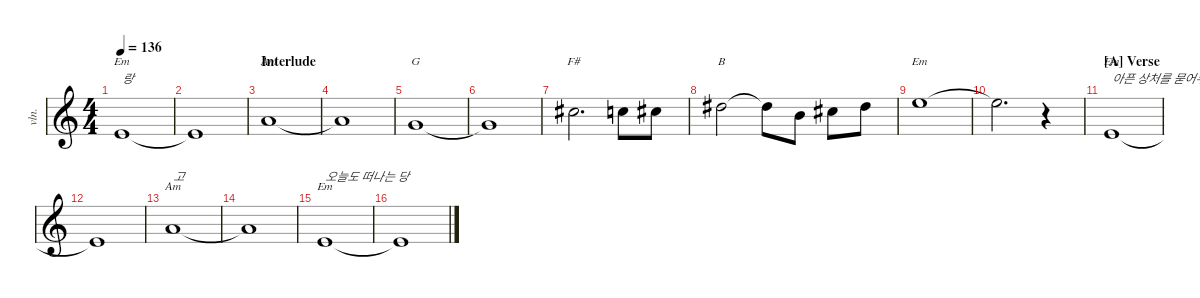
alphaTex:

\defaultSystemsLayout 4
\hideDynamics
\bracketExtendMode nobrackets
\track ("Violin" "vln.") {instrument stringensemble1}
\staff {score}
\tuning (E5 A4 D4 G3)
\chord ("Em" 0 x x x) {showdiagram false showfingering false}
\chord ("Am" 5 x x x) {showdiagram false showfingering false}
\chord ("G" 3 x x x) {showdiagram false showfingering false}
\chord ("F#" 9 x x x) {firstfret 9 showdiagram false showfingering false}
\chord ("B" 11 x x x) {firstfret 11 showdiagram false showfingering false}
\chord ("Em" 12 x x x) {firstfret 12 showdiagram false showfingering false}
\ts (4 4)
\tempo 136
\clef g2
\ks c
2.3.1{ch "Em" txt "랑" dy mf beam Up} |
2.3{t}.1{beam Up} |
\section ("" "Interlude")
0.2.1{ch "Am" beam Up} |
0.2{t}.1{beam Up} |
5.3.1{ch "G" beam Up} |
5.3{t}.1{beam Up} |
4.2{acc #}.2{d ch "F#" beam Down} 3.2.8{beam Down} 4.2{acc #}.8{beam Down} |
6.2{acc #}.2{ch "B" beam Down} 6.2{t acc #}.8{beam Down} 2.2.8{beam Down} 4.2{acc #}.8{beam Down} 6.2{acc #}.8{beam Down} |
0.1.1{ch "Em" beam Down} |
0.1{t}.2{d beam Down} r.4{beam Down} |
\section ("A" "Verse")
2.3.1{ch "Em" txt "아픈 상처를 묻어두" beam Up} |
2.3{t}.1{beam Up} |
0.2.1{ch "Am" txt "고" beam Up} |
0.2{t}.1{beam Up} |
2.3.1{ch "Em" txt "오늘도 떠나는 당" beam Up} |
2.3{t}.1{beam Up}
